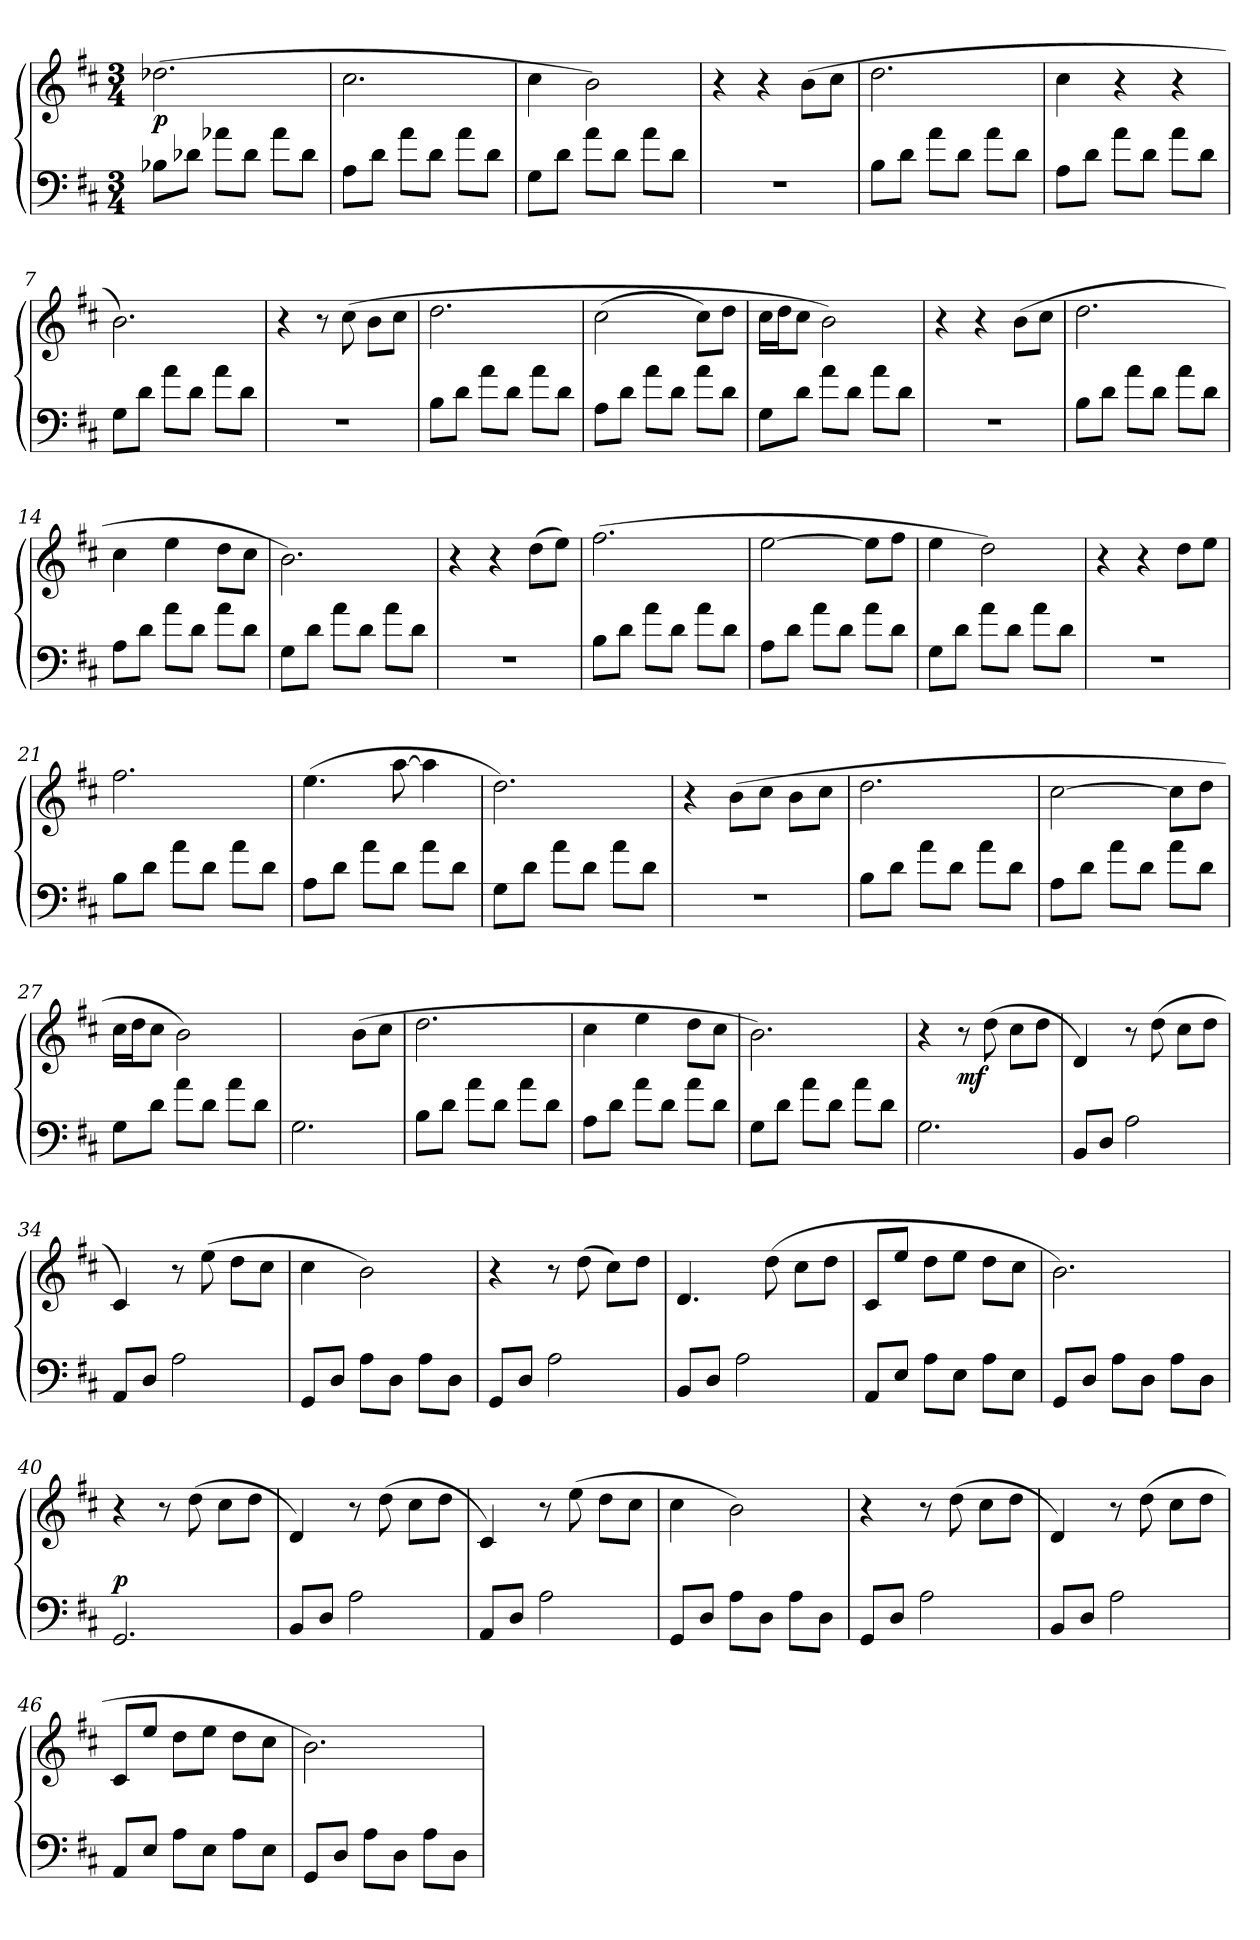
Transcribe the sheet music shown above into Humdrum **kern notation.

**kern	**kern	**dynam
*part1	*part1	*part1
*staff2	*staff1	*staff1/2
*clefF4	*clefG2	*
*k[f#c#]	*k[f#c#]	*
*M3/4	*M3/4	*
=1	=1	=1
!	!	!LO:DY:b
8B-\L	(2.dd-\	p
8d-\J	.	.
8a-\L	.	.
8d-\J	.	.
8a-\L	.	.
8d-\J	.	.
=2	=2	=2
8A\L	2.cc#\	.
8d\J	.	.
8a\L	.	.
8d\J	.	.
8a\L	.	.
8d\J	.	.
=3	=3	=3
8G\L	4cc#\	.
8d\J	.	.
8a\L	2b\)	.
8d\J	.	.
8a\L	.	.
8d\J	.	.
=4	=4	=4
2.r	4r	.
.	4r	.
.	(8b\L	.
.	8cc#\J	.
=5	=5	=5
8B\L	2.dd\	.
8d\J	.	.
8a\L	.	.
8d\J	.	.
8a\L	.	.
8d\J	.	.
!!LO:LB:g=z
=6	=6	=6
8A\L	4cc#\	.
8d\J	.	.
8a\L	4r	.
8d\J	.	.
8a\L	4r	.
8d\J	.	.
=7	=7	=7
8G\L	2.b\)	.
8d\J	.	.
8a\L	.	.
8d\J	.	.
8a\L	.	.
8d\J	.	.
=8	=8	=8
2.r	4r	.
.	8r	.
.	(8cc#\	.
.	8b\L	.
.	8cc#\J	.
=9	=9	=9
8B\L	2.dd\	.
8d\J	.	.
8a\L	.	.
8d\J	.	.
8a\L	.	.
8d\J	.	.
=10	=10	=10
8A\L	(2cc#\	.
8d\J	.	.
8a\L	.	.
8d\J	.	.
8a\L	8cc#\L)	.
8d\J	8dd\J	.
!!LO:LB:g=z
=11	=11	=11
8G\L	16cc#\LL	.
.	16dd\J	.
8d\J	8cc#\J	.
8a\L	2b\)	.
8d\J	.	.
8a\L	.	.
8d\J	.	.
=12	=12	=12
2.r	4r	.
.	4r	.
.	(8b\L	.
.	8cc#\J	.
=13	=13	=13
8B\L	2.dd\	.
8d\J	.	.
8a\L	.	.
8d\J	.	.
8a\L	.	.
8d\J	.	.
=14	=14	=14
8A\L	4cc#\	.
8d\J	.	.
8a\L	4ee\	.
8d\J	.	.
8a\L	8dd\L	.
8d\J	8cc#\J	.
=15	=15	=15
8G\L	2.b\)	.
8d\J	.	.
8a\L	.	.
8d\J	.	.
8a\L	.	.
8d\J	.	.
=16	=16	=16
2.r	4r	.
.	4r	.
.	(8dd\L	.
.	8ee\J)	.
!!LO:LB:g=z
=17	=17	=17
8B\L	(2.ff#\	.
8d\J	.	.
8a\L	.	.
8d\J	.	.
8a\L	.	.
8d\J	.	.
=18	=18	=18
8A\L	[2ee\	.
8d\J	.	.
8a\L	.	.
8d\J	.	.
8a\L	8ee\L]	.
8d\J	8ff#\J	.
=19	=19	=19
8G\L	4ee\	.
8d\J	.	.
8a\L	2dd\)	.
8d\J	.	.
8a\L	.	.
8d\J	.	.
=20	=20	=20
2.r	4r	.
.	4r	.
.	8dd\L	.
.	8ee\J	.
=21	=21	=21
8B\L	2.ff#\	.
8d\J	.	.
8a\L	.	.
8d\J	.	.
8a\L	.	.
8d\J	.	.
!!LO:LB:g=z
=22	=22	=22
8A\L	(4.ee\	.
8d\J	.	.
8a\L	.	.
8d\J	[8aa\	.
8a\L	4aa\]	.
8d\J	.	.
=23	=23	=23
8G\L	2.dd\)	.
8d\J	.	.
8a\L	.	.
8d\J	.	.
8a\L	.	.
8d\J	.	.
=24	=24	=24
2.r	4r	.
.	(8b\L	.
.	8cc#\J	.
.	8b\L	.
.	8cc#\J	.
=25	=25	=25
8B\L	2.dd\	.
8d\J	.	.
8a\L	.	.
8d\J	.	.
8a\L	.	.
8d\J	.	.
=26	=26	=26
8A\L	[2cc#\	.
8d\J	.	.
8a\L	.	.
8d\J	.	.
8a\L	8cc#\L]	.
8d\J	8dd\J	.
!!LO:PB:g=z
=27	=27	=27
8G\L	16cc#\LL	.
.	16dd\J	.
8d\J	8cc#\J	.
8a\L	2b\)	.
8d\J	.	.
8a\L	.	.
8d\J	.	.
=28	=28	=28
2.G\	2ryy	.
.	(8b\L	.
.	8cc#\J	.
=29	=29	=29
8B\L	2.dd\	.
8d\J	.	.
8a\L	.	.
8d\J	.	.
8a\L	.	.
8d\J	.	.
=30	=30	=30
8A\L	4cc#\	.
8d\J	.	.
8a\L	4ee\	.
8d\J	.	.
8a\L	8dd\L	.
8d\J	8cc#\J	.
=31	=31	=31
8G\L	2.b\)	.
8d\J	.	.
8a\L	.	.
8d\J	.	.
8a\L	.	.
8d\J	.	.
=32	=32	=32
2.G\	4r	.
!	!	!LO:DY:b
.	8r	mf
.	(8dd\	.
.	8cc#\L	.
.	8dd\J	.
!!LO:LB:g=z
=33	=33	=33
8BB/L	4d/)	.
8D/J	.	.
2A\	8r	.
.	(8dd\	.
.	8cc#\L	.
.	8dd\J	.
=34	=34	=34
8AA/L	4c#/)	.
8D/J	.	.
2A\	8r	.
.	(8ee\	.
.	8dd\L	.
.	8cc#\J	.
=35	=35	=35
8GG/L	4cc#\	.
8D/J	.	.
8A\L	2b\)	.
8D\J	.	.
8A\L	.	.
8D\J	.	.
=36	=36	=36
8GG/L	4r	.
8D/J	.	.
2A\	8r	.
.	(8dd\	.
.	8cc#\L)	.
.	8dd\J	.
=37	=37	=37
8BB/L	4.d/	.
8D/J	.	.
2A\	.	.
.	(8dd\	.
.	8cc#\L	.
.	8dd\J	.
!!LO:LB:g=z
=38	=38	=38
8AA/L	8c#/L	.
8E/J	8ee/J	.
8A\L	8dd\L	.
8E\J	8ee\J	.
8A\L	8dd\L	.
8E\J	8cc#\J	.
=39	=39	=39
8GG/L	2.b\)	.
8D/J	.	.
8A\L	.	.
8D\J	.	.
8A\L	.	.
8D\J	.	.
=40	=40	=40
!	!	!LO:DY:a=2
2.GG/	4r	p
.	8r	.
.	(8dd\	.
.	8cc#\L	.
.	8dd\J	.
=41	=41	=41
8BB/L	4d/)	.
8D/J	.	.
2A\	8r	.
.	(8dd\	.
.	8cc#\L	.
.	8dd\J	.
=42	=42	=42
8AA/L	4c#/)	.
8D/J	.	.
2A\	8r	.
.	(8ee\	.
.	8dd\L	.
.	8cc#\J	.
=43	=43	=43
8GG/L	4cc#\	.
8D/J	.	.
8A\L	2b\)	.
8D\J	.	.
8A\L	.	.
8D\J	.	.
!!LO:LB:g=z
=44	=44	=44
8GG/L	4r	.
8D/J	.	.
2A\	8r	.
.	(8dd\	.
.	8cc#\L	.
.	8dd\J	.
=45	=45	=45
8BB/L	4d/)	.
8D/J	.	.
2A\	8r	.
.	(8dd\	.
.	8cc#\L	.
.	8dd\J	.
=46	=46	=46
8AA/L	8c#/L	.
8E/J	8ee/J	.
8A\L	8dd\L	.
8E\J	8ee\J	.
8A\L	8dd\L	.
8E\J	8cc#\J	.
=47	=47	=47
8GG/L	2.b\)	.
8D/J	.	.
8A\L	.	.
8D\J	.	.
8A\L	.	.
8D\J	.	.
=	=	=
*-	*-	*-
